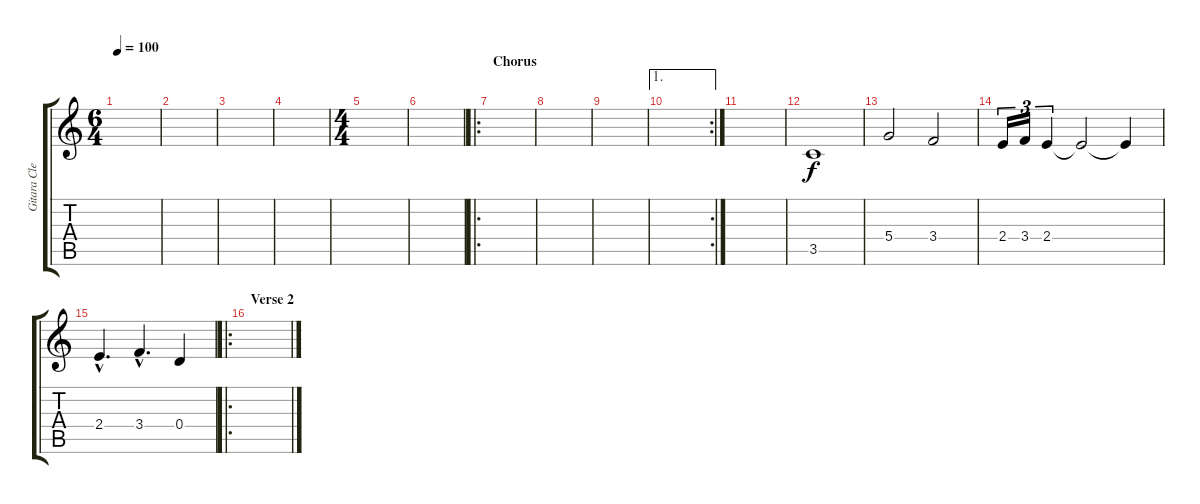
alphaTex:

\track ("Gitara Clean" "Gitara Cle") {instrument electricguitarclean}
\staff {score tabs}
\tuning (E4 B3 G3 D3 A2 E2) {hide}
\ts (6 4)
\tempo 100
\clef g2
\ks c
|
|
|
|
\ts (4 4)
|
|
\ro
\section ("" "Chorus")
|
|
|
\ae 1
\rc 2
|
|
3.5.1 |
5.4.2 3.4.2 |
2.4.16{tu (3 2)} 3.4.16{tu (3 2)} 2.4.4{tu (3 2)} 2.4{t}.2 2.4{t}.4 |
2.4{hac}.4{d} 3.4{hac}.4{d} 0.4.4 |
\ro
\section ("" "Verse 2")
